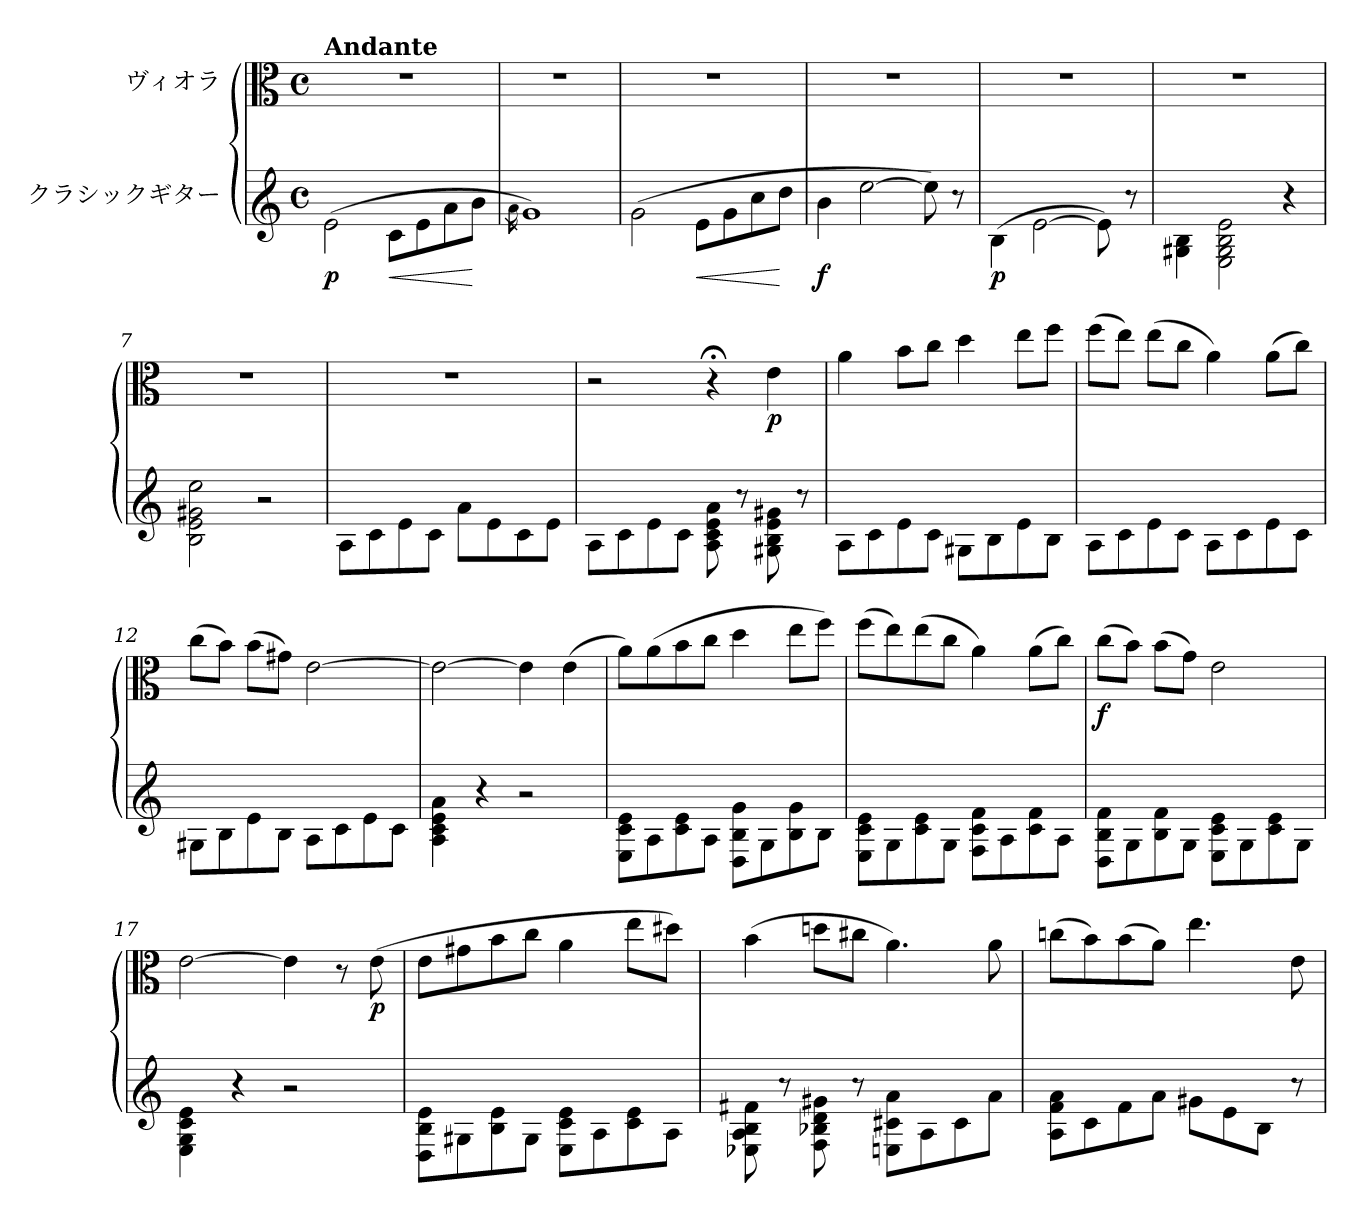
**kern	**dynam	**kern	**dynam
*part2	*part2	*part1	*part1
*staff2	*staff2	*staff1	*staff1
*I"クラシックギター	*	*I"ヴィオラ	*
*stria6	*	*	*
*	*	*clefC3	*
*k[]	*	*k[]	*
*M4/4	*	*M4/4	*
*met(c)	*	*met(c)	*
=1	=1	=1	=1
!	!	!LO:TX:a:B:t=Andante	!
!	!LO:DY:b	!	!
(2e\	p	1r	.
!	!LO:HP:b	!	!
8c\L	<	.	.
8e\	.	.	.
8a\	.	.	.
8b\J	[	.	.
=2	=2	=2	=2
16qa\	.	.	.
1g)	.	1r	.
=3	=3	=3	=3
(2g\	.	1r	.
!	!LO:HP:b	!	!
8e\L	<	.	.
8g\	.	.	.
8cc\	.	.	.
8dd\J	[	.	.
=4	=4	=4	=4
!	!LO:DY:b	!	!
4b\	f	1r	.
[2ee\	.	.	.
8ee\])	.	.	.
8r	.	.	.
=5	=5	=5	=5
!	!LO:DY:b	!	!
(4B\	p	1r	.
[2e\	.	.	.
8e\])	.	.	.
8r	.	.	.
=6	=6	=6	=6
4G#\ 4B\	.	1r	.
2E\ 2G#\ 2B\ 2e\	.	.	.
4r	.	.	.
=7	=7	=7	=7
2B\ 2e\ 2g#\ 2ee\	.	1r	.
2r	.	.	.
!!LO:LB:g=z
=8	=8	=8	=8
8A\L	.	1r	.
8c\	.	.	.
8e\	.	.	.
8c\J	.	.	.
8a\L	.	.	.
8e\	.	.	.
8c\	.	.	.
8e\J	.	.	.
=9	=9	=9	=9
8A\L	.	2r	.
8c\	.	.	.
8e\	.	.	.
8c\J	.	.	.
8A\ 8c\ 8e\ 8a\	.	4r;<	.
8r	.	.	.
!	!	!	!LO:DY:b
8G#\ 8B\ 8e\ 8g#\	.	4e\	p
8r	.	.	.
=10	=10	=10	=10
8A\L	.	4a\	.
8c\	.	.	.
8e\	.	8b\L	.
8c\J	.	8cc\J	.
8G#\L	.	4dd\	.
8B\	.	.	.
8e\	.	8ee\L	.
8B\J	.	8ff\J	.
=11	=11	=11	=11
8A\L	.	(8ff\L	.
8c\	.	8ee\J)	.
8e\	.	(8ee\L	.
8c\J	.	8cc\J	.
8A\L	.	4a\)	.
8c\	.	.	.
8e\	.	(8a\L	.
8c\J	.	8cc\J)	.
!!LO:LB:g=z
=12	=12	=12	=12
8G#\L	.	(8cc\L	.
8B\	.	8b\J)	.
8e\	.	(8b\L	.
8B\J	.	8g#X\J)	.
8A\L	.	[2e\	.
8c\	.	.	.
8e\	.	.	.
8c\J	.	.	.
=13	=13	=13	=13
4A\ 4c\ 4e\ 4a\	.	2e\_	.
4r	.	.	.
2r	.	4e\]	.
.	.	(4e\	.
=14	=14	=14	=14
!	!	!	!LO:DY:b
8E\ 8c\ 8e\L	.	8a\L)	other-dynamics
8A\	.	(8a\	.
8c\ 8e\	.	8b\	.
8A\J	.	8cc\J	.
8D\ 8B\ 8g\L	.	4dd\	.
8G\	.	.	.
8B\ 8g\	.	8ee\L	.
8B\J	.	8ff\J)	.
=15	=15	=15	=15
8E\ 8c\ 8e\L	.	(8ff\L	.
8G\	.	8ee\)	.
8c\ 8e\	.	(8ee\	.
8G\J	.	8cc\J	.
8F\ 8c\ 8f\L	.	4a\)	.
8A\	.	.	.
8c\ 8f\	.	(8a\L	.
8A\J	.	8cc\J)	.
!!LO:LB:g=z
=16	=16	=16	=16
!	!	!	!LO:DY:b
8D\ 8B\ 8f\L	.	(8cc\L	f
8G\	.	8b\J)	.
8B\ 8f\	.	(8b\L	.
8G\J	.	8g\J)	.
!	!	!	!LO:DY:b
8E\ 8c\ 8e\L	.	2e\	other-dynamics
8G\	.	.	.
8c\ 8e\	.	.	.
8G\J	.	.	.
=17	=17	=17	=17
4E\ 4G\ 4c\ 4e\	.	[2e\	.
4r	.	.	.
2r	.	4e\]	.
.	.	8r	.
!	!	!	!LO:DY:b
.	.	(>8e\	p
=18	=18	=18	=18
8D\ 8B\ 8e\L	.	8e\L	.
8G#\	.	8g#X\	.
8B\ 8e\	.	8b\	.
8G#\J	.	8cc\J	.
8E\ 8c\ 8e\L	.	4a\	.
8A\	.	.	.
8c\ 8e\	.	8ee\L	.
8A\J	.	8dd#X\J)	.
=19	=19	=19	=19
8E-\ 8A\ 8B\ 8f#\	.	(4b\	.
8r	.	.	.
8F\ 8B-\ 8d\ 8g#\	.	8ddn\L	.
8r	.	8cc#X\J	.
8E\ 8c#\ 8a\L	.	4.a\)	.
8A\	.	.	.
8c#\	.	.	.
8a\J	.	8a\	.
!!LO:LB:g=z
=20	=20	=20	=20
8A\ 8f\ 8a\L	.	(8ccn\L	.
8c\	.	8b\)	.
8f\	.	(8b\	.
8a\J	.	8a\J)	.
8g#\L	.	4.ee\	.
8e\	.	.	.
8B\J	.	.	.
8r	.	8e\	.
=	=	=	=
*-	*-	*-	*-
